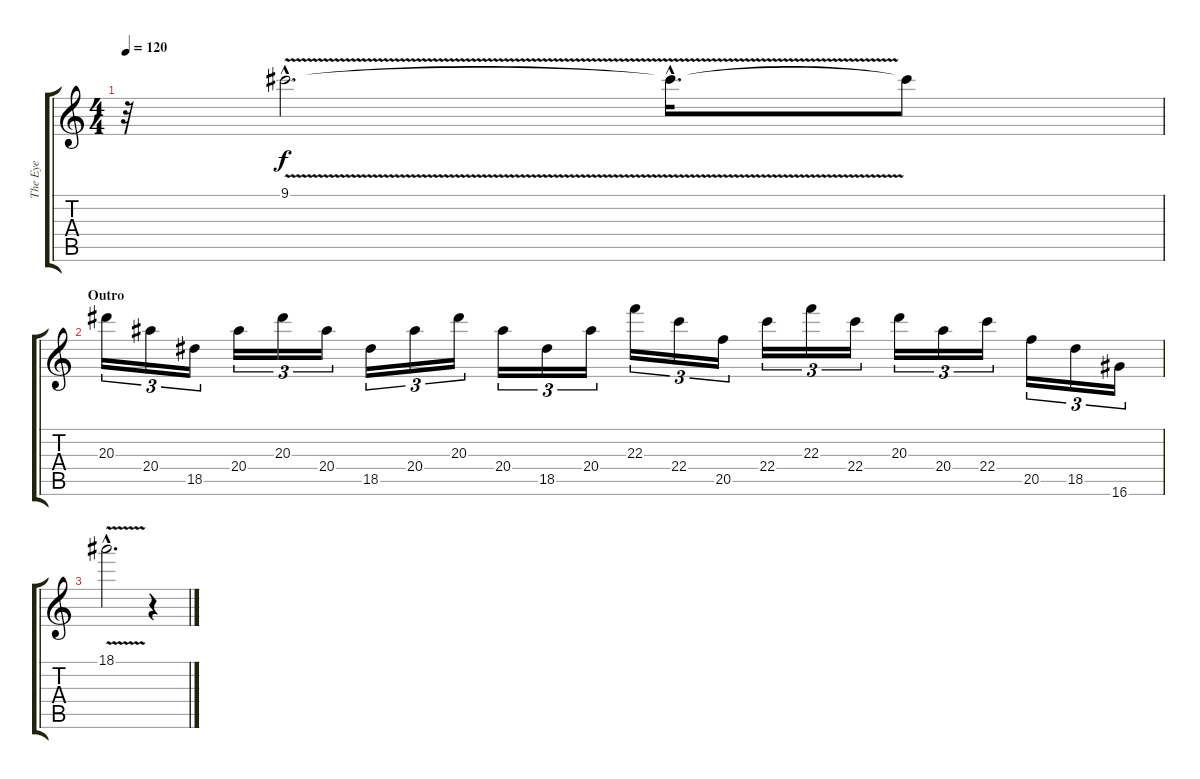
\track ("The Eye" "The Eye") {instrument overdrivenguitar}
\staff {score tabs}
\tuning (E4 B3 G3 D3 A2 E2) {hide}
\ts (4 4)
\tempo 120
\clef g2
\ks c
r.32{dy f} 9.1{v hac}.2{d} 9.1{hac t}.16{d} 9.1{t}.8 |
\section ("" "Outro")
20.3.16{tu (3 2)} 20.4.16{tu (3 2)} 18.5.16{tu (3 2)} 20.4.16{tu (3 2)} 20.3.16{tu (3 2)} 20.4.16{tu (3 2)} 18.5.16{tu (3 2)} 20.4.16{tu (3 2)} 20.3.16{tu (3 2)} 20.4.16{tu (3 2)} 18.5.16{tu (3 2)} 20.4.16{tu (3 2)} 22.3.16{tu (3 2)} 22.4.16{tu (3 2)} 20.5.16{tu (3 2)} 22.4.16{tu (3 2)} 22.3.16{tu (3 2)} 22.4.16{tu (3 2)} 20.3.16{tu (3 2)} 20.4.16{tu (3 2)} 22.4.16{tu (3 2)} 20.5.16{tu (3 2)} 18.5.16{tu (3 2)} 16.6.16{tu (3 2)} |
18.1{v hac}.2{d} r.4
